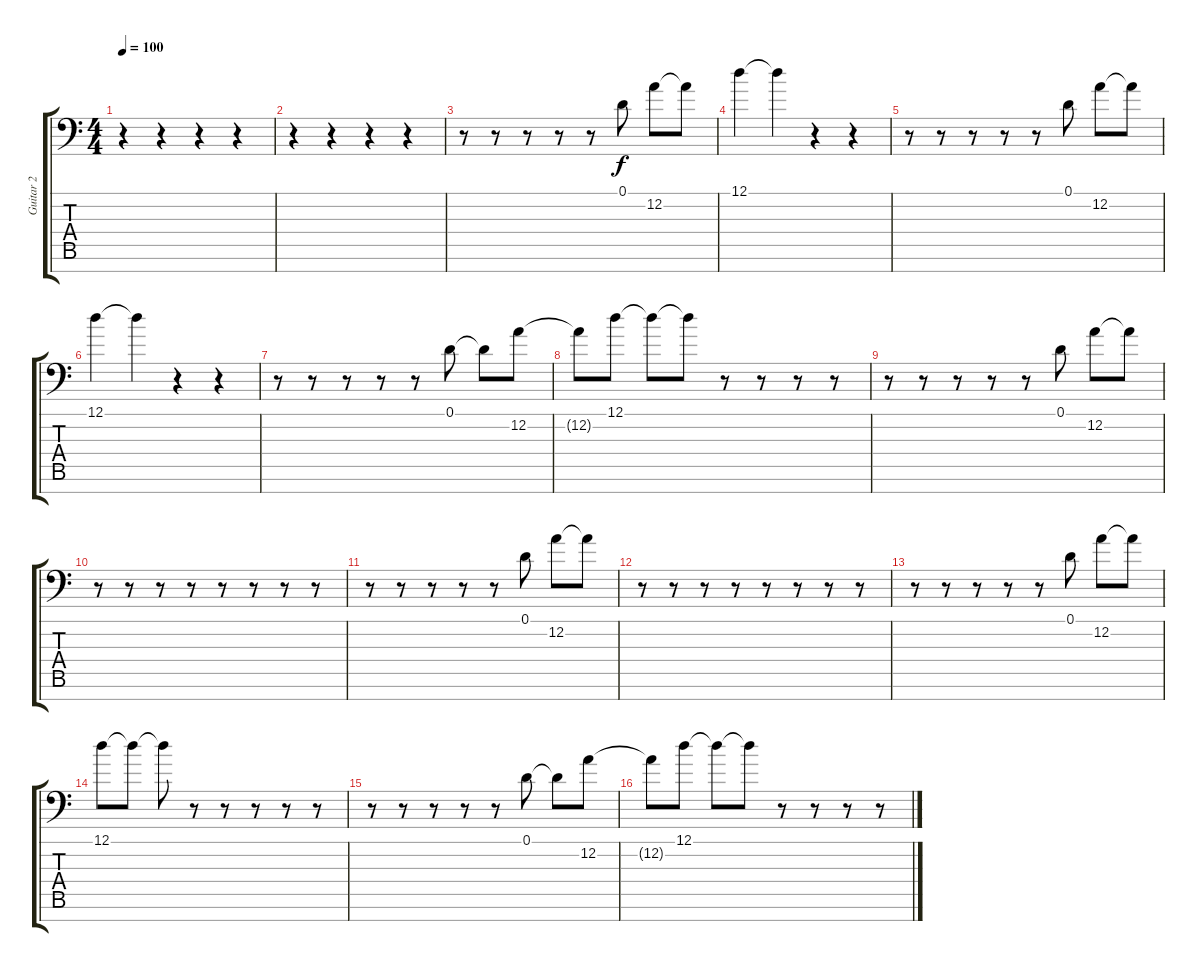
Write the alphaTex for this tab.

\track ("Guitar 2" "Guitar 2") {instrument lead8bassandlead}
\staff {score tabs}
\tuning (D4 A3 F3 C3 G2 D2 A1) {hide}
\ts (4 4)
\tempo 100
\clef f4
\ks c
r.4{dy f instrument lead8bassandlead} r.4 r.4 r.4 |
r.4 r.4 r.4 r.4 |
r.8 r.8 r.8 r.8 r.8 0.1.8 12.2.8 12.2{t}.8 |
12.1.4 12.1{t}.4 r.4 r.4 |
r.8 r.8 r.8 r.8 r.8 0.1.8 12.2.8 12.2{t}.8 |
12.1.4 12.1{t}.4 r.4 r.4 |
r.8 r.8 r.8 r.8 r.8 0.1.8 0.1{t}.8 12.2.8 |
12.2{t}.8 12.1.8 12.1{t}.8 12.1{t}.8 r.8 r.8 r.8 r.8 |
r.8 r.8 r.8 r.8 r.8 0.1.8 12.2.8 12.2{t}.8 |
r.8 r.8 r.8 r.8 r.8 r.8 r.8 r.8 |
r.8 r.8 r.8 r.8 r.8 0.1.8 12.2.8 12.2{t}.8 |
r.8 r.8 r.8 r.8 r.8 r.8 r.8 r.8 |
r.8 r.8 r.8 r.8 r.8 0.1.8 12.2.8 12.2{t}.8 |
12.1.8 12.1{t}.8 12.1{t}.8 r.8 r.8 r.8 r.8 r.8 |
r.8 r.8 r.8 r.8 r.8 0.1.8 0.1{t}.8 12.2.8 |
12.2{t}.8 12.1.8 12.1{t}.8 12.1{t}.8 r.8 r.8 r.8 r.8
